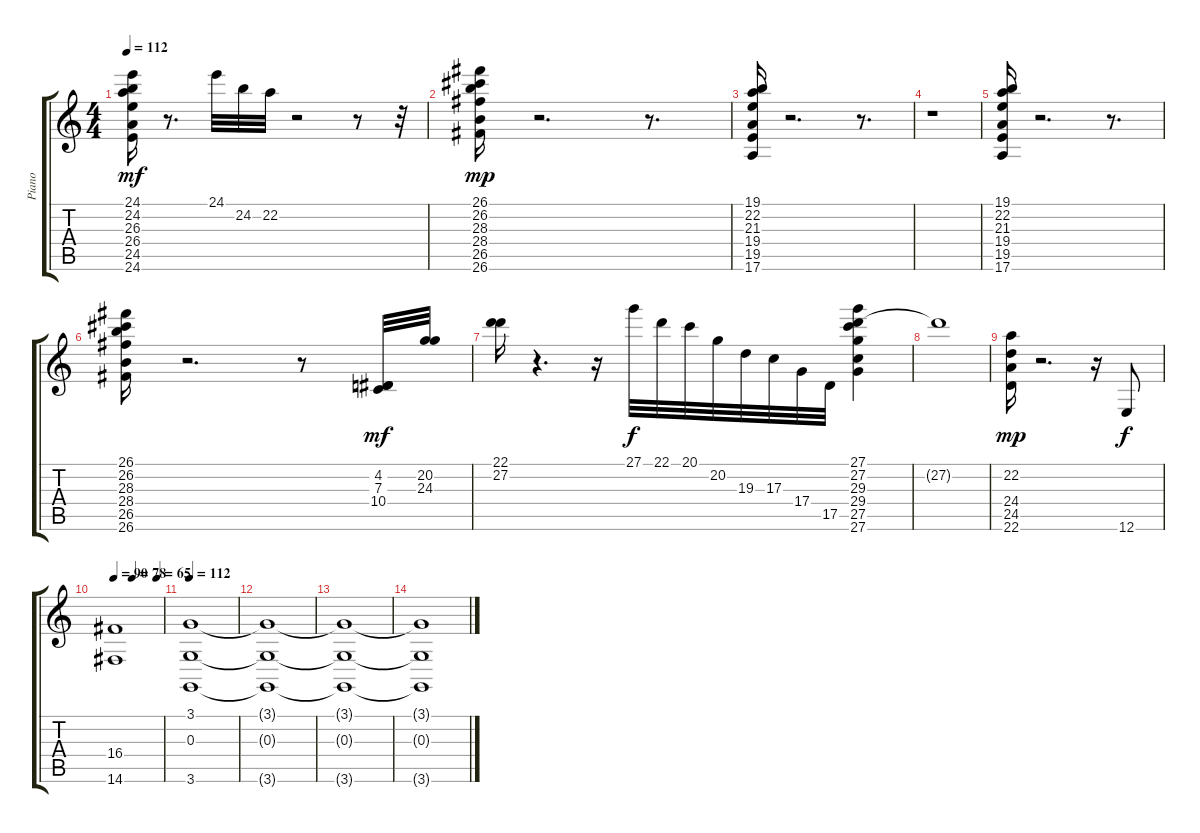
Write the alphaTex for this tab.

\track ("Piano" "Piano") {instrument acousticgrandpiano}
\staff {score tabs}
\tuning (E4 B3 G3 D3 A2 E2) {hide}
\ts (4 4)
\tempo 112
\clef g2
\ks c
(24.1 24.2 26.3 26.4 24.5 24.6).16{dy mf} r.8{d} 24.1.32 24.2.32 22.2.32 r.2 r.8 r.32 |
(26.1 26.2 28.3 28.4 26.5 26.6).16{dy mp} r.2{d} r.8{d} |
(19.1 22.2 21.3 19.4 19.5 17.6).16 r.2{d} r.8{d} |
r.1 |
(19.1 22.2 21.3 19.4 19.5 17.6).16 r.2{d} r.8{d} |
(26.1 26.2 28.3 28.4 26.5 26.6).16 r.2{d} r.8 (4.2 7.3 10.4).32{dy mf} (20.2 24.3).32 |
(22.1 27.2).16 r.4{d} r.16 27.1.32{dy f} 22.1.32 20.1.32 20.2.32 19.3.32 17.3.32 17.4.32 17.5.32 (27.1 27.2 29.3 29.4 27.5 27.6).4 |
27.2{t}.1 |
(22.2 24.4 24.5 22.6).16{dy mp} r.2{d} r.16 12.6.8{dy f} |
\tempo 90
\tempo (78 0.375)
\tempo (65 0.875)
(16.4 14.6).1 |
\tempo 112
(3.1 0.3 3.6).1 |
(3.1{t} 0.3{t} 3.6{t}).1 |
(3.1{t} 0.3{t} 3.6{t}).1 |
(3.1{t} 0.3{t} 3.6{t}).1
